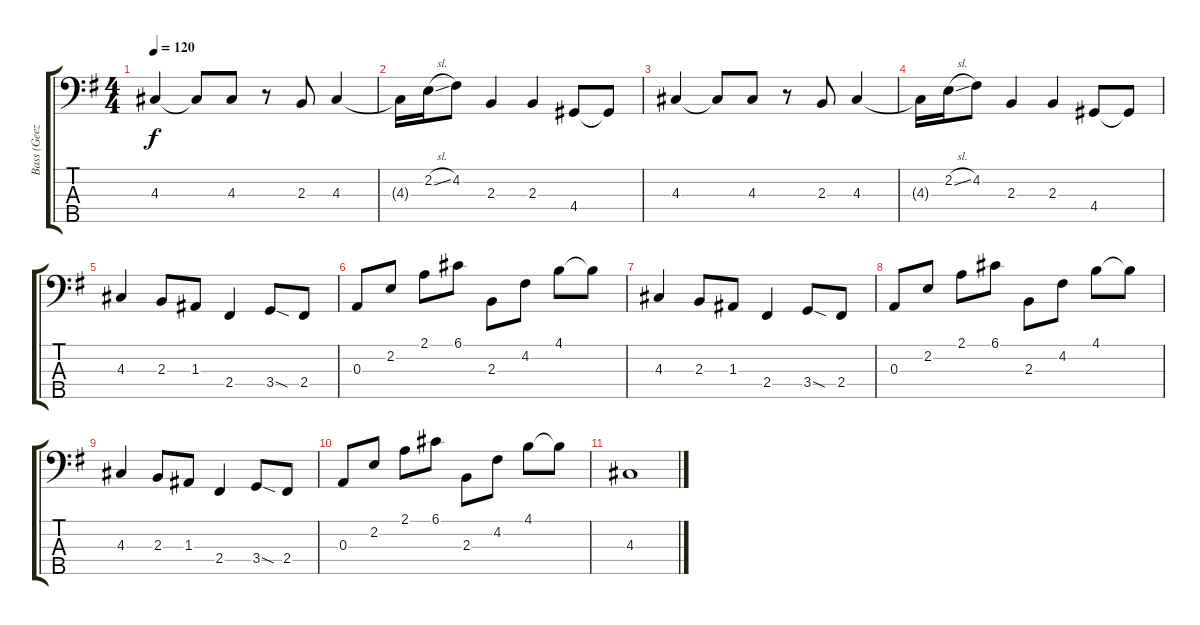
\track ("Bass (Geeze Butler)" "Bass (Geez") {instrument electricbassfinger}
\staff {score tabs}
\tuning (G2 D2 A1 E1 B0) {hide}
\ts (4 4)
\tempo 120
\clef f4
\ks g
4.3.4{dy f} 4.3{t}.8 4.3.8 r.8 2.3.8 4.3.4 |
4.3{t}.16 2.2{sl}.16 4.2.8 2.3.4 2.3.4 4.4.8 4.4{t}.8 |
4.3.4 4.3{t}.8 4.3.8 r.8 2.3.8 4.3.4 |
4.3{t}.16 2.2{sl}.16 4.2.8 2.3.4 2.3.4 4.4.8 4.4{t}.8 |
4.3.4 2.3.8 1.3.8 2.4.4 3.4{sod}.8 2.4.8 |
0.3.8 2.2.8 2.1.8 6.1.8 2.3.8 4.2.8 4.1.8 4.1{t}.8 |
4.3.4 2.3.8 1.3.8 2.4.4 3.4{sod}.8 2.4.8 |
0.3.8 2.2.8 2.1.8 6.1.8 2.3.8 4.2.8 4.1.8 4.1{t}.8 |
4.3.4 2.3.8 1.3.8 2.4.4 3.4{sod}.8 2.4.8 |
0.3.8 2.2.8 2.1.8 6.1.8 2.3.8 4.2.8 4.1.8 4.1{t}.8 |
4.3.1
